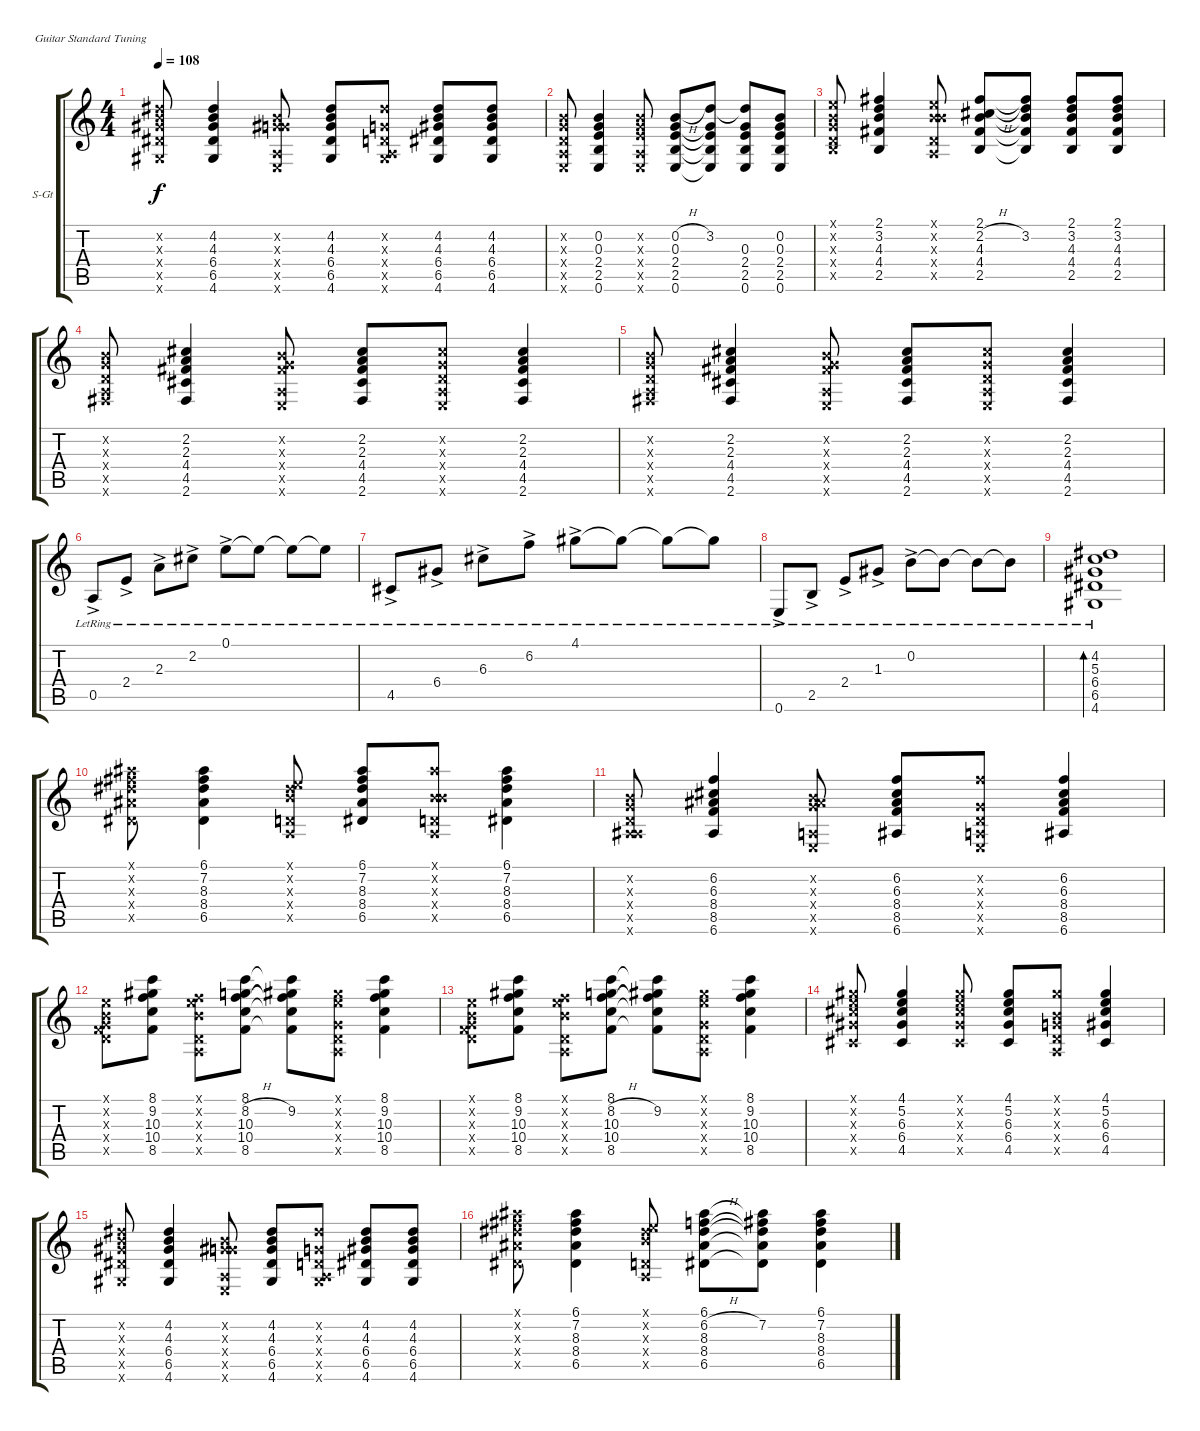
\bracketExtendMode groupsimilarinstruments
\firstSystemTrackNameOrientation horizontal
\otherSystemsTrackNameOrientation horizontal
\track ("Gt Acc" "S-Gt") {instrument acousticguitarsteel}
\staff {score tabs}
\tuning (E4 B3 G3 D3 A2 E2)
\ts (4 4)
\tempo 108
\clef g2
\ks c
(4.2{x} 4.3{x} 6.4{x} 6.5{x} 4.6{x}).8{dy f} (4.2 4.3 6.4 6.5 4.6).4 (0.2{x} 0.3{x} 6.4{x} 0.5{x} 0.6{x}).8 (4.2 4.3 6.4 6.5 4.6).8 (4.2{x} 0.3{x} 0.4{x} 0.5{x} 4.6{x}).8 (4.2 4.3 6.4 6.5 4.6).8 (4.2 4.3 6.4 6.5 4.6).8 |
(0.2{x} 0.3{x} 0.4{x} 0.5{x} 0.6{x}).8 (0.2 0.3 2.4 2.5 0.6).4 (0.2{x} 0.3{x} 2.4{x} 0.5{x} 0.6{x}).8 (0.2{h} 0.3 2.4 2.5 0.6).8 (3.2 0.3{t} 2.4{t} 2.5{t} 0.6{t}).8 (3.2{t} 0.3 2.4 2.5 0.6).8 (0.2 0.3 2.4 2.5 0.6).8 |
(0.1{x} 0.2{x} 0.3{x} 0.4{x} 2.5{x}).8 (2.1 3.2 4.3 4.4 2.5).4 (0.1{x} 0.2{x} 4.3{x} 0.4{x} 0.5{x}).8 (2.1 2.2{h} 4.3 4.4 2.5).8 (2.1{t} 3.2 4.3{t} 4.4{t} 2.5{t}).8 (2.1 3.2 4.3 4.4 2.5).8 (2.1 3.2 4.3 4.4 2.5).8 |
(0.2{x} 0.3{x} 0.4{x} 0.5{x} 2.6{x}).8 (2.2 2.3 4.4 4.5 2.6).4 (0.2{x} 0.3{x} 4.4{x} 0.5{x} 0.6{x}).8 (2.2 2.3 4.4 4.5 2.6).8 (2.2{x} 0.3{x} 0.4{x} 0.5{x} 0.6{x}).8 (2.2 2.3 4.4 4.5 2.6).4 |
(0.2{x} 0.3{x} 0.4{x} 0.5{x} 2.6{x}).8 (2.2 2.3 4.4 4.5 2.6).4 (0.2{x} 0.3{x} 4.4{x} 0.5{x} 0.6{x}).8 (2.2 2.3 4.4 4.5 2.6).8 (2.2{x} 0.3{x} 0.4{x} 0.5{x} 0.6{x}).8 (2.2 2.3 4.4 4.5 2.6).4 |
0.5{ac lr}.8 2.4{ac lr}.8 2.3{ac lr}.8 2.2{ac lr}.8 0.1{ac lr}.8 0.1{lr t}.8 0.1{lr t}.8 0.1{lr t}.8 |
4.5{ac lr}.8 6.4{ac lr}.8 6.3{ac lr}.8 6.2{ac lr}.8 4.1{ac lr}.8 4.1{lr t}.8 4.1{lr t}.8 4.1{lr t}.8 |
0.6{ac lr}.8 2.5{ac lr}.8 2.4{ac lr}.8 1.3{ac lr}.8 0.2{ac lr}.8 0.2{lr t}.8 0.2{lr t}.8 0.2{lr t}.8 |
(4.2{lr} 5.3 6.4 6.5 4.6).1{bd 120} |
(6.1{x} 7.2{x} 8.3{x} 8.4{x} 6.5{x}).8 (6.1 7.2 8.3 8.4 6.5).4 (0.1{x} 0.2{x} 8.3{x} 0.4{x} 0.5{x}).8 (6.1 7.2 8.3 8.4 6.5).8 (6.1{x} 0.2{x} 4.3{x} 0.4{x} 0.5{x}).8 (6.1 7.2 8.3 8.4 6.5).4 |
(0.2{x} 0.3{x} 0.4{x} 0.5{x} 6.6{x}).8 (6.2 6.3 8.4 8.5 6.6).4 (0.2{x} 0.3{x} 8.4{x} 0.5{x} 0.6{x}).8 (6.2 6.3 8.4 8.5 6.6).8 (6.2{x} 0.3{x} 0.4{x} 0.5{x} 0.6{x}).8 (6.2 6.3 8.4 8.5 6.6).4 |
(0.1{x} 0.2{x} 0.3{x} 0.4{x} 8.5{x}).8 (8.1 9.2 10.3 10.4 8.5).8 (0.1{x} 0.2{x} 10.3{x} 0.4{x} 0.5{x}).8 (8.1 8.2{h} 10.3 10.4 8.5).8 (8.1{t} 9.2 10.3{t} 10.4{t} 8.5{t}).8 (0.1{x} 9.2{x} 0.3{x} 0.4{x} 0.5{x}).8 (8.1 9.2 10.3 10.4 8.5).4 |
(0.1{x} 0.2{x} 0.3{x} 0.4{x} 8.5{x}).8 (8.1 9.2 10.3 10.4 8.5).8 (0.1{x} 0.2{x} 10.3{x} 0.4{x} 0.5{x}).8 (8.1 8.2{h} 10.3 10.4 8.5).8 (8.1{t} 9.2 10.3{t} 10.4{t} 8.5{t}).8 (0.1{x} 9.2{x} 0.3{x} 0.4{x} 0.5{x}).8 (8.1 9.2 10.3 10.4 8.5).4 |
(4.1{x} 5.2{x} 6.3{x} 6.4{x} 4.5{x}).8 (4.1 5.2 6.3 6.4 4.5).4 (4.1{x} 5.2{x} 6.3{x} 6.4{x} 4.5{x}).8 (4.1 5.2 6.3 6.4 4.5).8 (4.1{x} 0.2{x} 0.3{x} 0.4{x} 0.5{x}).8 (4.1 5.2 6.3 6.4 4.5).4 |
(4.2{x} 4.3{x} 6.4{x} 6.5{x} 4.6{x}).8 (4.2 4.3 6.4 6.5 4.6).4 (0.2{x} 0.3{x} 6.4{x} 0.5{x} 0.6{x}).8 (4.2 4.3 6.4 6.5 4.6).8 (4.2{x} 0.3{x} 0.4{x} 0.5{x} 4.6{x}).8 (4.2 4.3 6.4 6.5 4.6).8 (4.2 4.3 6.4 6.5 4.6).8 |
(6.1{x} 7.2{x} 8.3{x} 8.4{x} 6.5{x}).8 (6.1 7.2 8.3 8.4 6.5).4 (0.1{x} 0.2{x} 8.3{x} 0.4{x} 0.5{x}).8 (6.1 6.2{h} 8.3 8.4 6.5).8 (6.1{t} 7.2 8.3{t} 8.4{t} 6.5{t}).8 (6.1 7.2 8.3 8.4 6.5).4
